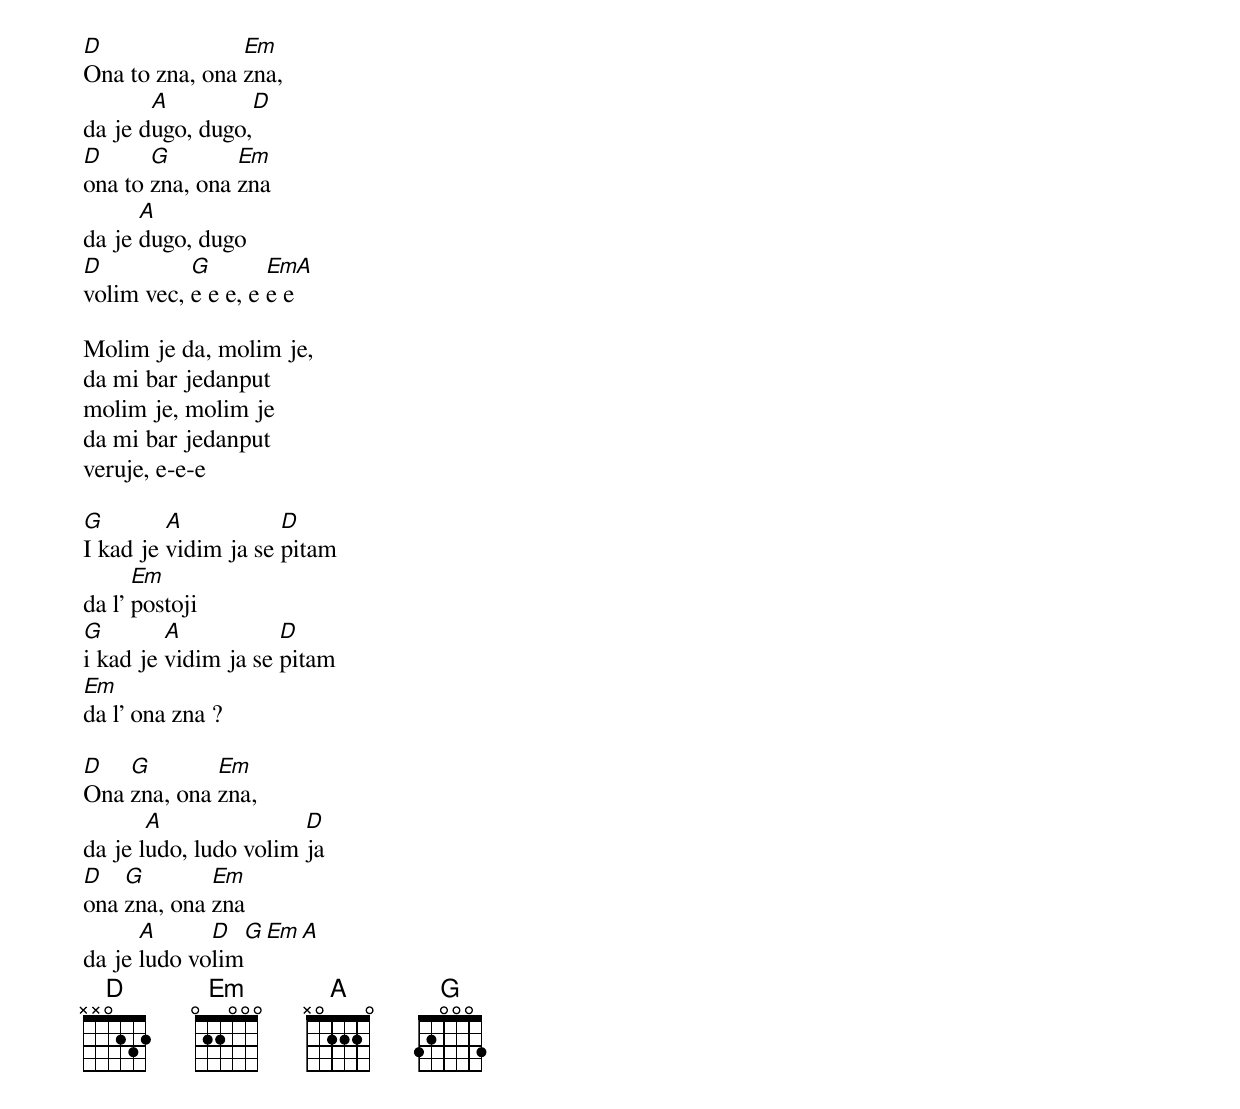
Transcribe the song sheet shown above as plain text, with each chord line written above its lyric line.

D               Em
Ona to zna, ona zna,
       A         D
da je dugo, dugo,
D      G        Em
ona to zna, ona zna
      A
da je dugo, dugo
D          G        EmA
volim vec, e e e, e e e

Molim je da, molim je,
da mi bar jedanput
molim je, molim je
da mi bar jedanput
veruje, e-e-e

G        A           D
I kad je vidim ja se pitam
      Em
da l' postoji
G        A           D
i kad je vidim ja se pitam
Em
da l' ona zna ?

D   G        Em
Ona zna, ona zna,
       A               D
da je ludo, ludo volim ja
D   G        Em
ona zna, ona zna
      A      D  G Em A
da je ludo volim
